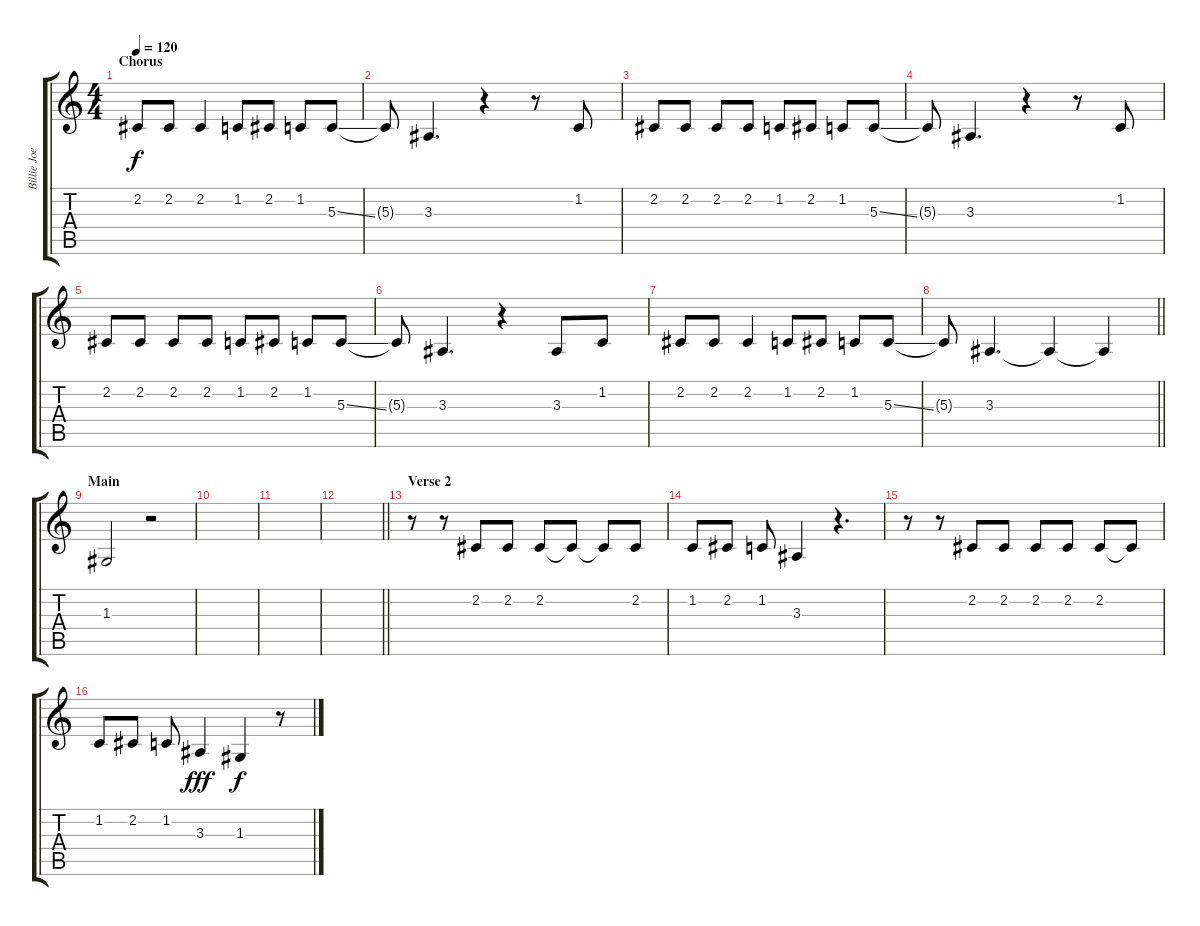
\track ("Billie Joe Armstrong - Vocals" "Billie Joe") {instrument altosax}
\staff {score tabs}
\tuning (E4 B3 G3 D3 A2 E2) {hide}
\ts (4 4)
\section ("" "Chorus")
\tempo 120
\clef g2
\ks c
2.2.8{dy f} 2.2.8 2.2.4 1.2.8 2.2.8 1.2.8 5.3{ss}.8 |
5.3{t}.8 3.3.4{d} r.4 r.8 1.2.8 |
2.2.8 2.2.8 2.2.8 2.2.8 1.2.8 2.2.8 1.2.8 5.3{ss}.8 |
5.3{t}.8 3.3.4{d} r.4 r.8 1.2.8 |
2.2.8 2.2.8 2.2.8 2.2.8 1.2.8 2.2.8 1.2.8 5.3{ss}.8 |
5.3{t}.8 3.3.4{d} r.4 3.3.8 1.2.8 |
2.2.8 2.2.8 2.2.4 1.2.8 2.2.8 1.2.8 5.3{ss}.8 |
\barLineRight lightlight
5.3{t}.8 3.3.4{d} 3.3{t}.4 3.3{t}.4 |
\section ("" "Main")
1.3.2 r.2 |
|
|
\barLineRight lightlight
|
\section ("" "Verse 2")
r.8 r.8 2.2.8 2.2.8 2.2.8 2.2{t}.8 2.2{t}.8 2.2.8 |
1.2.8 2.2.8 1.2.8 3.3.4 r.4{d} |
r.8 r.8 2.2.8 2.2.8 2.2.8 2.2.8 2.2.8 2.2{t}.8 |
1.2.8 2.2.8 1.2.8 3.3.4{dy fff} 1.3.4{dy f} r.8
